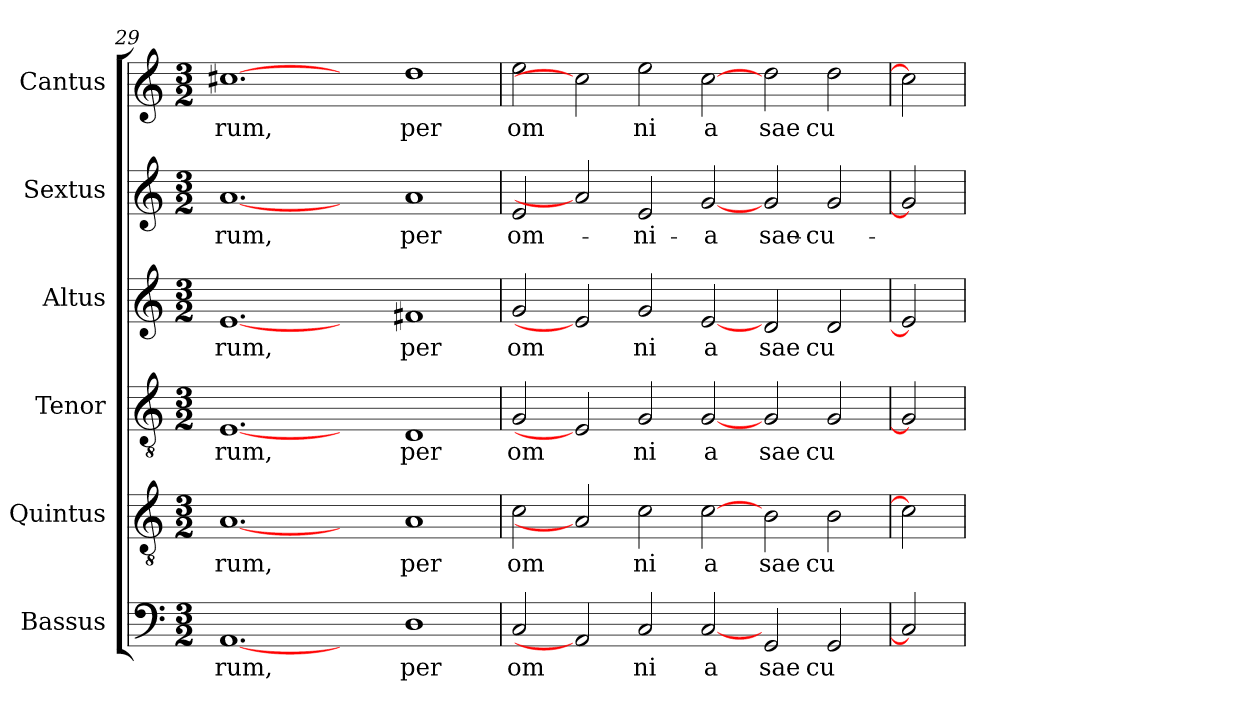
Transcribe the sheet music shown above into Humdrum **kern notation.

**kern	**text	**kern	**text	**kern	**text	**kern	**text	**kern	**text	**kern	**text
*part6	*part6	*part5	*part5	*part4	*part4	*part3	*part3	*part2	*part2	*part1	*part1
*staff6	*staff6	*staff5	*staff5	*staff4	*staff4	*staff3	*staff3	*staff2	*staff2	*staff1	*staff1
*I"Bassus	*	*I"Quintus	*	*I"Tenor	*	*I"Altus	*	*I"Sextus	*	*I"Cantus	*
!!LO:PB:g=z
*clefF4	*	*clefGv2	*	*clefGv2	*	*clefG2	*	*clefG2	*	*clefG2	*
*k[]	*	*k[]	*	*k[]	*	*k[]	*	*k[]	*	*k[]	*
*C:	*	*C:	*	*C:	*	*C:	*	*C:	*	*C:	*
*M3/2	*	*M3/2	*	*M3/2	*	*M3/2	*	*M3/2	*	*M3/2	*
=29	=29	=29	=29	=29	=29	=29	=29	=29	=29	=29	=29
!	!LO:LY:b:cj	!	!LO:LY:b:cj	!	!LO:LY:b:cj	!	!LO:LY:b:cj	!	!LO:LY:b:cj	!	!LO:LY:b:cj
[1.AA	-rum,	[1.A	-rum,	[1.E	rum,	[1.e	-rum,	[1.a	-rum,	[1.cc#X	rum,
2ryy	.	2ryy	.	2ryy	.	2ryy	.	2ryy	.	2ryy	.
!	!LO:LY:b:cj	!	!LO:LY:b:cj	!	!LO:LY:b:cj	!	!LO:LY:b:cj	!	!LO:LY:b:cj	!	!LO:LY:b:cj
1D	per	1A	per	1D	per	1f#X	per	1a	per	1dd	per
=30	=30	=30	=30	=30	=30	=30	=30	=30	=30	=30	=30
!	!LO:LY:b:cj	!	!LO:LY:b:cj	!	!LO:LY:b:cj	!	!LO:LY:b:cj	!	!LO:LY:b:cj	!	!LO:LY:b:cj
2C/	om	2c\	om	2G/	om	2g/	om	2e/	om-	2ee\	om
2AA]	.	2A]	.	2E]	.	2e]	.	2a]	.	2cc#]	.
!	!LO:LY:b:cj	!	!LO:LY:b:cj	!	!LO:LY:b:cj	!	!LO:LY:b:cj	!	!LO:LY:b:cj	!	!LO:LY:b:cj
2C/	ni	2c\	ni	2G/	ni	2g/	ni	2e/	-ni-	2ee\	ni
!	!LO:LY:b:cj	!	!LO:LY:b:cj	!	!LO:LY:b:cj	!	!LO:LY:b:cj	!	!LO:LY:b:cj	!	!LO:LY:b:cj
[2C	a	[2c	a	[2G	a	[2e	a	[2g	-a	[2cc	a
!	!LO:LY:b:cj	!	!LO:LY:b:cj	!	!LO:LY:b:cj	!	!LO:LY:b:cj	!	!LO:LY:b:cj	!	!LO:LY:b:cj
2GG/	sae	2B\	sae	2G/	sae	2d/	sae	2g/	sae-	2dd\	sae
!	!LO:LY:b:cj	!	!LO:LY:b:cj	!	!LO:LY:b:cj	!	!LO:LY:b:cj	!	!LO:LY:b:cj	!	!LO:LY:b:cj
2GG/	cu	2B\	cu	2G/	cu	2d/	cu	2g/	-cu-	2dd\	cu
=31	=31	=31	=31	=31	=31	=31	=31	=31	=31	=31	=31
2C]	.	2c]	.	2G]	.	2e]	.	2g]	.	2cc]	.
=	=	=	=	=	=	=	=	=	=	=	=
*-	*-	*-	*-	*-	*-	*-	*-	*-	*-	*-	*-
